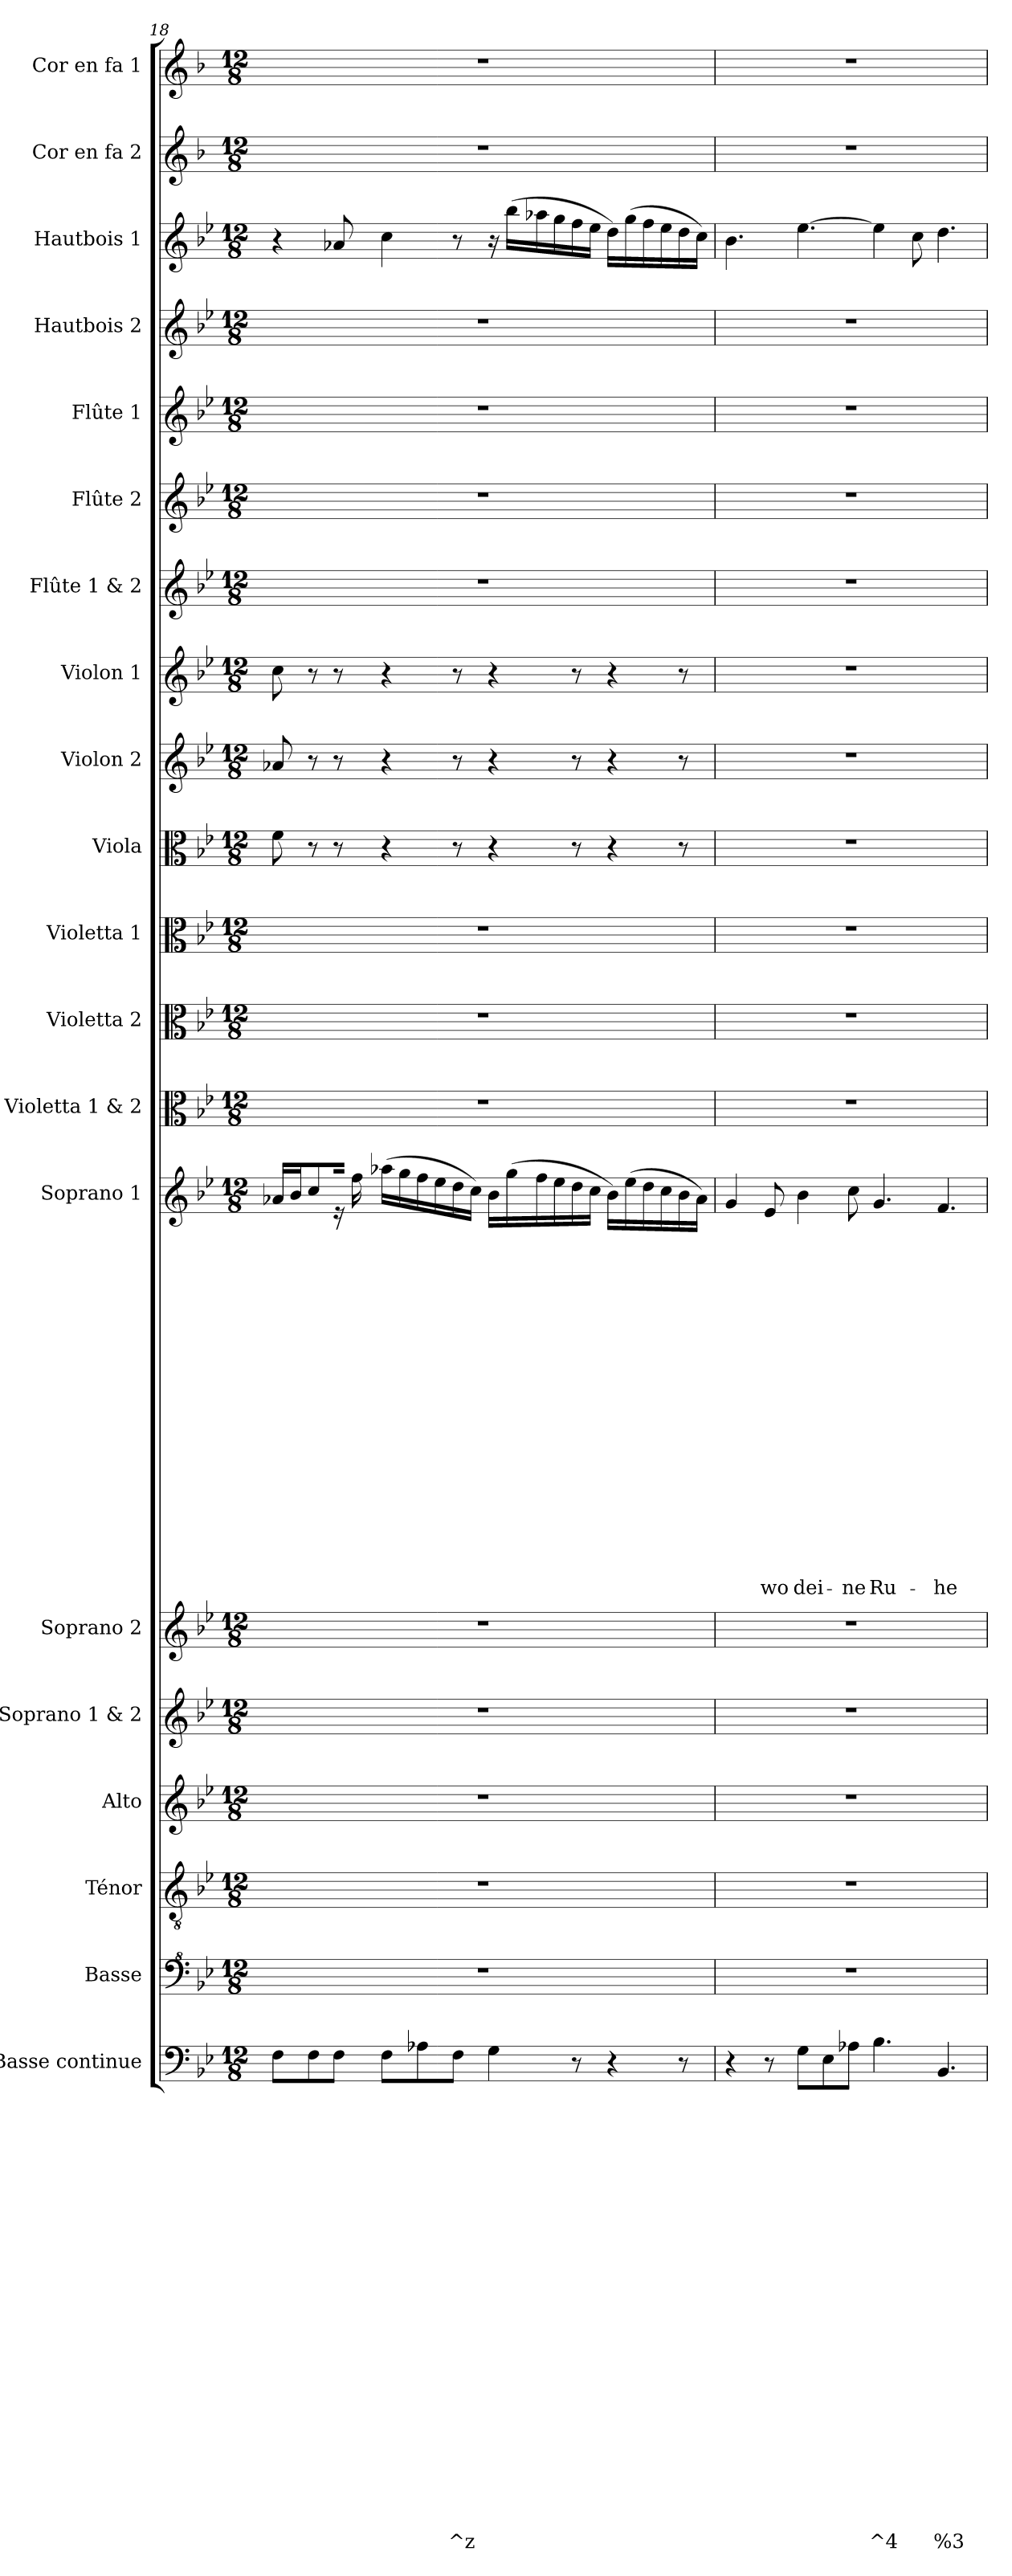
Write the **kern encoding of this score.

**kern	**text	**text	**text	**text	**text	**text	**text	**text	**text	**text	**text	**text	**text	**text	**text	**text	**text	**text	**text	**text	**text	**text	**text	**text	**kern	**kern	**kern	**kern	**kern	**kern	**text	**text	**text	**text	**text	**text	**text	**text	**text	**text	**text	**text	**text	**text	**text	**text	**text	**text	**text	**kern	**kern	**kern	**kern	**kern	**kern	**kern	**kern	**kern	**kern	**kern	**kern	**kern
*part20	*part20	*part20	*part20	*part20	*part20	*part20	*part20	*part20	*part20	*part20	*part20	*part20	*part20	*part20	*part20	*part20	*part20	*part20	*part20	*part20	*part20	*part20	*part20	*part20	*part19	*part18	*part17	*part16	*part15	*part14	*part14	*part14	*part14	*part14	*part14	*part14	*part14	*part14	*part14	*part14	*part14	*part14	*part14	*part14	*part14	*part14	*part14	*part14	*part14	*part13	*part12	*part11	*part10	*part9	*part8	*part7	*part6	*part5	*part4	*part3	*part2	*part1
*staff20	*staff20	*staff20	*staff20	*staff20	*staff20	*staff20	*staff20	*staff20	*staff20	*staff20	*staff20	*staff20	*staff20	*staff20	*staff20	*staff20	*staff20	*staff20	*staff20	*staff20	*staff20	*staff20	*staff20	*staff20	*staff19	*staff18	*staff17	*staff16	*staff15	*staff14	*staff14	*staff14	*staff14	*staff14	*staff14	*staff14	*staff14	*staff14	*staff14	*staff14	*staff14	*staff14	*staff14	*staff14	*staff14	*staff14	*staff14	*staff14	*staff14	*staff13	*staff12	*staff11	*staff10	*staff9	*staff8	*staff7	*staff6	*staff5	*staff4	*staff3	*staff2	*staff1
*I"Basse continue	*	*	*	*	*	*	*	*	*	*	*	*	*	*	*	*	*	*	*	*	*	*	*	*	*I"Basse	*I"Ténor	*I"Alto	*I"Soprano 1 & 2	*I"Soprano 2	*I"Soprano 1	*	*	*	*	*	*	*	*	*	*	*	*	*	*	*	*	*	*	*	*I"Violetta 1 & 2	*I"Violetta 2	*I"Violetta 1	*I"Viola	*I"Violon 2	*I"Violon 1	*I"Flûte 1 & 2	*I"Flûte 2	*I"Flûte 1	*I"Hautbois 2	*I"Hautbois 1	*I"Cor en fa 2	*I"Cor en fa 1
*I'BC	*	*	*	*	*	*	*	*	*	*	*	*	*	*	*	*	*	*	*	*	*	*	*	*	*I'Bas	*I'T	*I'A	*	*I'S 2	*I'S 1	*	*	*	*	*	*	*	*	*	*	*	*	*	*	*	*	*	*	*	*	*I'Vta 2	*I'Vta 1	*I'Vla	*I'Vln 2	*I'Vln 1	*	*I'Fl 2	*I'Fl 1	*I'Hb 2	*I'Hb 1	*I'Cor 2	*I'Cor 1
*clefF4	*	*	*	*	*	*	*	*	*	*	*	*	*	*	*	*	*	*	*	*	*	*	*	*	*clefF^4	*clefGv2	*clefG2	*clefG2	*clefG2	*clefG2	*	*	*	*	*	*	*	*	*	*	*	*	*	*	*	*	*	*	*	*clefC3	*clefC3	*clefC3	*clefC3	*clefG2	*clefG2	*clefG2	*clefG2	*clefG2	*clefG2	*clefG2	*clefG2	*clefG2
*ITrd7c12	*	*	*	*	*	*	*	*	*	*	*	*	*	*	*	*	*	*	*	*	*	*	*	*	*	*	*	*	*	*	*	*	*	*	*	*	*	*	*	*	*	*	*	*	*	*	*	*	*	*	*	*	*	*	*	*	*	*	*	*	*ITrd4c7	*ITrd4c7
*k[b-e-]	*	*	*	*	*	*	*	*	*	*	*	*	*	*	*	*	*	*	*	*	*	*	*	*	*k[b-e-]	*k[b-e-]	*k[b-e-]	*k[b-e-]	*k[b-e-]	*k[b-e-]	*	*	*	*	*	*	*	*	*	*	*	*	*	*	*	*	*	*	*	*k[b-e-]	*k[b-e-]	*k[b-e-]	*k[b-e-]	*k[b-e-]	*k[b-e-]	*k[b-e-]	*k[b-e-]	*k[b-e-]	*k[b-e-]	*k[b-e-]	*k[b-e-]	*k[b-e-]
*B-:	*	*	*	*	*	*	*	*	*	*	*	*	*	*	*	*	*	*	*	*	*	*	*	*	*B-:	*B-:	*B-:	*B-:	*B-:	*B-:	*	*	*	*	*	*	*	*	*	*	*	*	*	*	*	*	*	*	*	*B-:	*B-:	*B-:	*B-:	*B-:	*B-:	*B-:	*B-:	*B-:	*B-:	*B-:	*B-:	*B-:
*M12/8	*	*	*	*	*	*	*	*	*	*	*	*	*	*	*	*	*	*	*	*	*	*	*	*	*M12/8	*M12/8	*M12/8	*M12/8	*M12/8	*M12/8	*	*	*	*	*	*	*	*	*	*	*	*	*	*	*	*	*	*	*	*M12/8	*M12/8	*M12/8	*M12/8	*M12/8	*M12/8	*M12/8	*M12/8	*M12/8	*M12/8	*M12/8	*M12/8	*M12/8
=18	=18	=18	=18	=18	=18	=18	=18	=18	=18	=18	=18	=18	=18	=18	=18	=18	=18	=18	=18	=18	=18	=18	=18	=18	=18	=18	=18	=18	=18	=18	=18	=18	=18	=18	=18	=18	=18	=18	=18	=18	=18	=18	=18	=18	=18	=18	=18	=18	=18	=18	=18	=18	=18	=18	=18	=18	=18	=18	=18	=18	=18	=18
*	*	*	*	*	*	*	*	*	*	*	*	*	*	*	*	*	*	*	*	*	*	*	*	*	*	*	*	*	*	*^	*	*	*	*	*	*	*	*	*	*	*	*	*	*	*	*	*	*	*	*	*	*	*	*	*	*	*	*	*	*	*	*
8FF\L	.	.	.	.	.	.	.	.	.	.	.	.	.	.	.	.	.	.	.	.	.	.	.	.	1.r	1.r	1.r	1.r	1.r	16a-X/LL	4ryy	.	.	.	.	.	.	.	.	.	.	.	.	.	.	.	.	.	.	.	1.r	1.r	1.r	8f\	8a-X/	8cc\	1.r	1.r	1.r	1.r	4r	1.r	1.r
.	.	.	.	.	.	.	.	.	.	.	.	.	.	.	.	.	.	.	.	.	.	.	.	.	.	.	.	.	.	16b-/J	.	.	.	.	.	.	.	.	.	.	.	.	.	.	.	.	.	.	.	.	.	.	.	.	.	.	.	.	.	.	.	.	.
8FF\	.	.	.	.	.	.	.	.	.	.	.	.	.	.	.	.	.	.	.	.	.	.	.	.	.	.	.	.	.	8cc/	.	.	.	.	.	.	.	.	.	.	.	.	.	.	.	.	.	.	.	.	.	.	.	8r	8r	8r	.	.	.	.	.	.	.
8FF\J	.	.	.	.	.	.	.	.	.	.	.	.	.	.	.	.	.	.	.	.	.	.	.	.	.	.	.	.	.	16cc/Jkyy	16r	.	.	.	.	.	.	.	.	.	.	.	.	.	.	.	.	.	.	.	.	.	.	8r	8r	8r	.	.	.	.	8a-X/	.	.
.	.	.	.	.	.	.	.	.	.	.	.	.	.	.	.	.	.	.	.	.	.	.	.	.	.	.	.	.	.	16ff\	16ryy	.	.	.	.	.	.	.	.	.	.	.	.	.	.	.	.	.	.	.	.	.	.	.	.	.	.	.	.	.	.	.	.
8FF\L	.	.	.	.	.	.	.	.	.	.	.	.	.	.	.	.	.	.	.	.	.	.	.	.	.	.	.	.	.	(>16aa-X\LL	4ryy	.	.	.	.	.	.	.	.	.	.	.	.	.	.	.	.	.	.	.	.	.	.	4r	4r	4r	.	.	.	.	4cc\	.	.
.	.	.	.	.	.	.	.	.	.	.	.	.	.	.	.	.	.	.	.	.	.	.	.	.	.	.	.	.	.	16gg\	.	.	.	.	.	.	.	.	.	.	.	.	.	.	.	.	.	.	.	.	.	.	.	.	.	.	.	.	.	.	.	.	.
8AA-X\	.	.	.	.	.	.	.	.	.	.	.	.	.	.	.	.	.	.	.	.	.	.	.	.	.	.	.	.	.	16ff\	.	.	.	.	.	.	.	.	.	.	.	.	.	.	.	.	.	.	.	.	.	.	.	.	.	.	.	.	.	.	.	.	.
.	.	.	.	.	.	.	.	.	.	.	.	.	.	.	.	.	.	.	.	.	.	.	.	.	.	.	.	.	.	16ee-\	.	.	.	.	.	.	.	.	.	.	.	.	.	.	.	.	.	.	.	.	.	.	.	.	.	.	.	.	.	.	.	.	.
!	!	!	!	!	!	!	!	!	!	!	!	!	!	!	!	!	!	!	!	!	!	!	!	!LO:LY:b	!	!	!	!	!	!	!	!	!	!	!	!	!	!	!	!	!	!	!	!	!	!	!	!	!	!	!	!	!	!	!	!	!	!	!	!	!	!	!
8FF\J	.	.	.	.	.	.	.	.	.	.	.	.	.	.	.	.	.	.	.	.	.	.	.	^z	.	.	.	.	.	16dd\	16ryy	.	.	.	.	.	.	.	.	.	.	.	.	.	.	.	.	.	.	.	.	.	.	8r	8r	8r	.	.	.	.	8r	.	.
.	.	.	.	.	.	.	.	.	.	.	.	.	.	.	.	.	.	.	.	.	.	.	.	.	.	.	.	.	.	16cc\JJ)	16ryy	.	.	.	.	.	.	.	.	.	.	.	.	.	.	.	.	.	.	.	.	.	.	.	.	.	.	.	.	.	.	.	.
4GG\	.	.	.	.	.	.	.	.	.	.	.	.	.	.	.	.	.	.	.	.	.	.	.	.	.	.	.	.	.	16b-\LL	4ryy	.	.	.	.	.	.	.	.	.	.	.	.	.	.	.	.	.	.	.	.	.	.	4r	4r	4r	.	.	.	.	16r	.	.
.	.	.	.	.	.	.	.	.	.	.	.	.	.	.	.	.	.	.	.	.	.	.	.	.	.	.	.	.	.	(>16gg\	.	.	.	.	.	.	.	.	.	.	.	.	.	.	.	.	.	.	.	.	.	.	.	.	.	.	.	.	.	.	(>16bb-\LL	.	.
.	.	.	.	.	.	.	.	.	.	.	.	.	.	.	.	.	.	.	.	.	.	.	.	.	.	.	.	.	.	16ff\	.	.	.	.	.	.	.	.	.	.	.	.	.	.	.	.	.	.	.	.	.	.	.	.	.	.	.	.	.	.	16aa-X\	.	.
.	.	.	.	.	.	.	.	.	.	.	.	.	.	.	.	.	.	.	.	.	.	.	.	.	.	.	.	.	.	16ee-\	.	.	.	.	.	.	.	.	.	.	.	.	.	.	.	.	.	.	.	.	.	.	.	.	.	.	.	.	.	.	16gg\	.	.
8r	.	.	.	.	.	.	.	.	.	.	.	.	.	.	.	.	.	.	.	.	.	.	.	.	.	.	.	.	.	16dd\	16ryy	.	.	.	.	.	.	.	.	.	.	.	.	.	.	.	.	.	.	.	.	.	.	8r	8r	8r	.	.	.	.	16ff\	.	.
.	.	.	.	.	.	.	.	.	.	.	.	.	.	.	.	.	.	.	.	.	.	.	.	.	.	.	.	.	.	16cc\JJ	16ryy	.	.	.	.	.	.	.	.	.	.	.	.	.	.	.	.	.	.	.	.	.	.	.	.	.	.	.	.	.	16ee-\JJ	.	.
4r	.	.	.	.	.	.	.	.	.	.	.	.	.	.	.	.	.	.	.	.	.	.	.	.	.	.	.	.	.	16b-\LL)	4ryy	.	.	.	.	.	.	.	.	.	.	.	.	.	.	.	.	.	.	.	.	.	.	4r	4r	4r	.	.	.	.	16dd\LL)	.	.
.	.	.	.	.	.	.	.	.	.	.	.	.	.	.	.	.	.	.	.	.	.	.	.	.	.	.	.	.	.	(>16ee-\	.	.	.	.	.	.	.	.	.	.	.	.	.	.	.	.	.	.	.	.	.	.	.	.	.	.	.	.	.	.	(>16gg\	.	.
.	.	.	.	.	.	.	.	.	.	.	.	.	.	.	.	.	.	.	.	.	.	.	.	.	.	.	.	.	.	16dd\	.	.	.	.	.	.	.	.	.	.	.	.	.	.	.	.	.	.	.	.	.	.	.	.	.	.	.	.	.	.	16ff\	.	.
.	.	.	.	.	.	.	.	.	.	.	.	.	.	.	.	.	.	.	.	.	.	.	.	.	.	.	.	.	.	16cc\	.	.	.	.	.	.	.	.	.	.	.	.	.	.	.	.	.	.	.	.	.	.	.	.	.	.	.	.	.	.	16ee-\	.	.
8r	.	.	.	.	.	.	.	.	.	.	.	.	.	.	.	.	.	.	.	.	.	.	.	.	.	.	.	.	.	16b-\	16ryy	.	.	.	.	.	.	.	.	.	.	.	.	.	.	.	.	.	.	.	.	.	.	8r	8r	8r	.	.	.	.	16dd\	.	.
.	.	.	.	.	.	.	.	.	.	.	.	.	.	.	.	.	.	.	.	.	.	.	.	.	.	.	.	.	.	16a-\JJ)	16ryy	.	.	.	.	.	.	.	.	.	.	.	.	.	.	.	.	.	.	.	.	.	.	.	.	.	.	.	.	.	16cc\JJ)	.	.
*	*	*	*	*	*	*	*	*	*	*	*	*	*	*	*	*	*	*	*	*	*	*	*	*	*	*	*	*	*	*v	*v	*	*	*	*	*	*	*	*	*	*	*	*	*	*	*	*	*	*	*	*	*	*	*	*	*	*	*	*	*	*	*	*
=19	=19	=19	=19	=19	=19	=19	=19	=19	=19	=19	=19	=19	=19	=19	=19	=19	=19	=19	=19	=19	=19	=19	=19	=19	=19	=19	=19	=19	=19	=19	=19	=19	=19	=19	=19	=19	=19	=19	=19	=19	=19	=19	=19	=19	=19	=19	=19	=19	=19	=19	=19	=19	=19	=19	=19	=19	=19	=19	=19	=19	=19	=19
4r	.	.	.	.	.	.	.	.	.	.	.	.	.	.	.	.	.	.	.	.	.	.	.	.	1.r	1.r	1.r	1.r	1.r	4g/	.	.	.	.	.	.	.	.	.	.	.	.	.	.	.	.	.	.	.	1.r	1.r	1.r	1.r	1.r	1.r	1.r	1.r	1.r	1.r	4.b-\	1.r	1.r
!	!	!	!	!	!	!	!	!	!	!	!	!	!	!	!	!	!	!	!	!	!	!	!	!	!	!	!	!	!	!	!	!	!	!	!	!	!	!	!	!	!	!	!	!	!	!	!	!	!LO:LY:b	!	!	!	!	!	!	!	!	!	!	!	!	!
8r	.	.	.	.	.	.	.	.	.	.	.	.	.	.	.	.	.	.	.	.	.	.	.	.	.	.	.	.	.	8e-/	.	.	.	.	.	.	.	.	.	.	.	.	.	.	.	.	.	.	wo	.	.	.	.	.	.	.	.	.	.	.	.	.
!	!	!	!	!	!	!	!	!	!	!	!	!	!	!	!	!	!	!	!	!	!	!	!	!	!	!	!	!	!	!	!	!	!	!	!	!	!	!	!	!	!	!	!	!	!	!	!	!	!LO:LY:b	!	!	!	!	!	!	!	!	!	!	!	!	!
8GG\L	.	.	.	.	.	.	.	.	.	.	.	.	.	.	.	.	.	.	.	.	.	.	.	.	.	.	.	.	.	4b-\	.	.	.	.	.	.	.	.	.	.	.	.	.	.	.	.	.	.	dei-	.	.	.	.	.	.	.	.	.	.	[4.ee-\	.	.
8EE-\	.	.	.	.	.	.	.	.	.	.	.	.	.	.	.	.	.	.	.	.	.	.	.	.	.	.	.	.	.	.	.	.	.	.	.	.	.	.	.	.	.	.	.	.	.	.	.	.	.	.	.	.	.	.	.	.	.	.	.	.	.	.
!	!	!	!	!	!	!	!	!	!	!	!	!	!	!	!	!	!	!	!	!	!	!	!	!	!	!	!	!	!	!	!	!	!	!	!	!	!	!	!	!	!	!	!	!	!	!	!	!	!LO:LY:b	!	!	!	!	!	!	!	!	!	!	!	!	!
8AA-X\J	.	.	.	.	.	.	.	.	.	.	.	.	.	.	.	.	.	.	.	.	.	.	.	.	.	.	.	.	.	8cc\	.	.	.	.	.	.	.	.	.	.	.	.	.	.	.	.	.	.	-ne	.	.	.	.	.	.	.	.	.	.	.	.	.
!	!	!	!	!	!	!	!	!	!	!	!	!	!	!	!	!	!	!	!	!	!	!	!	!LO:LY:b	!	!	!	!	!	!	!	!	!	!	!	!	!	!	!	!	!	!	!	!	!	!	!	!	!	!	!	!	!	!	!	!	!	!	!	!	!	!
!	!	!	!	!	!	!	!	!	!	!	!	!	!	!	!	!	!	!	!	!	!	!	!	!	!	!	!	!	!	!	!	!	!	!	!	!	!	!	!	!	!	!	!	!	!	!	!	!	!LO:LY:b	!	!	!	!	!	!	!	!	!	!	!	!	!
4.BB-\	.	.	.	.	.	.	.	.	.	.	.	.	.	.	.	.	.	.	.	.	.	.	.	^4	.	.	.	.	.	4.g/	.	.	.	.	.	.	.	.	.	.	.	.	.	.	.	.	.	.	Ru-	.	.	.	.	.	.	.	.	.	.	4ee-\]	.	.
.	.	.	.	.	.	.	.	.	.	.	.	.	.	.	.	.	.	.	.	.	.	.	.	.	.	.	.	.	.	.	.	.	.	.	.	.	.	.	.	.	.	.	.	.	.	.	.	.	.	.	.	.	.	.	.	.	.	.	.	8cc\	.	.
!	!	!	!	!	!	!	!	!	!	!	!	!	!	!	!	!	!	!	!	!	!	!	!	!LO:LY:b	!	!	!	!	!	!	!	!	!	!	!	!	!	!	!	!	!	!	!	!	!	!	!	!	!	!	!	!	!	!	!	!	!	!	!	!	!	!
!	!	!	!	!	!	!	!	!	!	!	!	!	!	!	!	!	!	!	!	!	!	!	!	!	!	!	!	!	!	!	!	!	!	!	!	!	!	!	!	!	!	!	!	!	!	!	!	!	!LO:LY:b	!	!	!	!	!	!	!	!	!	!	!	!	!
4.BBB-/	.	.	.	.	.	.	.	.	.	.	.	.	.	.	.	.	.	.	.	.	.	.	.	%3	.	.	.	.	.	4.f/	.	.	.	.	.	.	.	.	.	.	.	.	.	.	.	.	.	.	-he	.	.	.	.	.	.	.	.	.	.	4.dd\	.	.
=	=	=	=	=	=	=	=	=	=	=	=	=	=	=	=	=	=	=	=	=	=	=	=	=	=	=	=	=	=	=	=	=	=	=	=	=	=	=	=	=	=	=	=	=	=	=	=	=	=	=	=	=	=	=	=	=	=	=	=	=	=	=
*-	*-	*-	*-	*-	*-	*-	*-	*-	*-	*-	*-	*-	*-	*-	*-	*-	*-	*-	*-	*-	*-	*-	*-	*-	*-	*-	*-	*-	*-	*-	*-	*-	*-	*-	*-	*-	*-	*-	*-	*-	*-	*-	*-	*-	*-	*-	*-	*-	*-	*-	*-	*-	*-	*-	*-	*-	*-	*-	*-	*-	*-	*-
